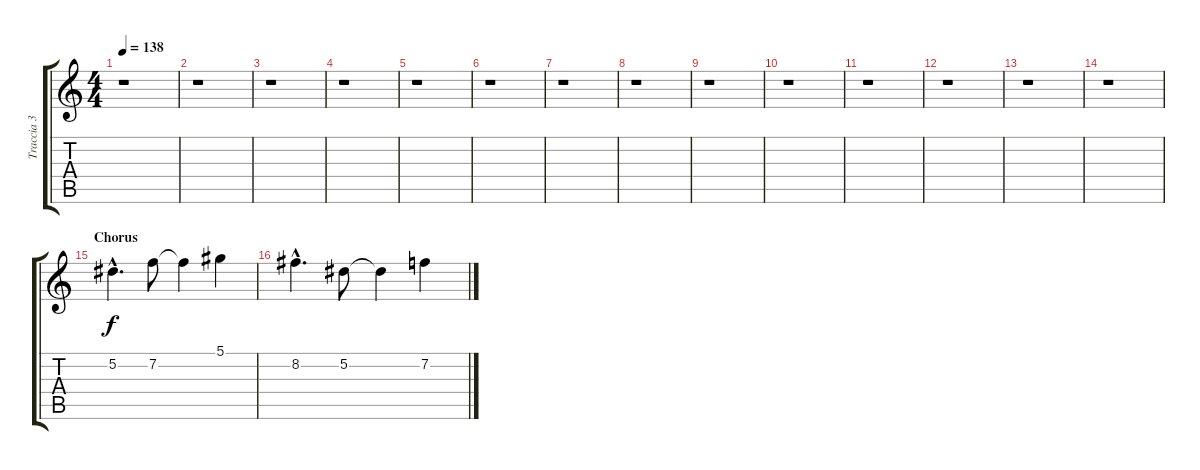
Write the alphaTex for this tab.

\track ("Traccia 3" "Traccia 3") {instrument distortionguitar}
\staff {score tabs}
\tuning (Eb4 Bb3 Gb3 Db3 Ab2 Eb2) {hide}
\ts (4 4)
\tempo 138
\clef g2
\ks c
r.1{dy f} |
r.1 |
r.1 |
r.1 |
r.1 |
r.1 |
r.1 |
r.1 |
r.1 |
r.1 |
r.1 |
r.1 |
r.1 |
r.1 |
\section ("" "Chorus")
5.2{hac}.4{d} 7.2.8 7.2{t}.4 5.1.4 |
8.2{hac}.4{d} 5.2.8 5.2{t}.4 7.2.4
